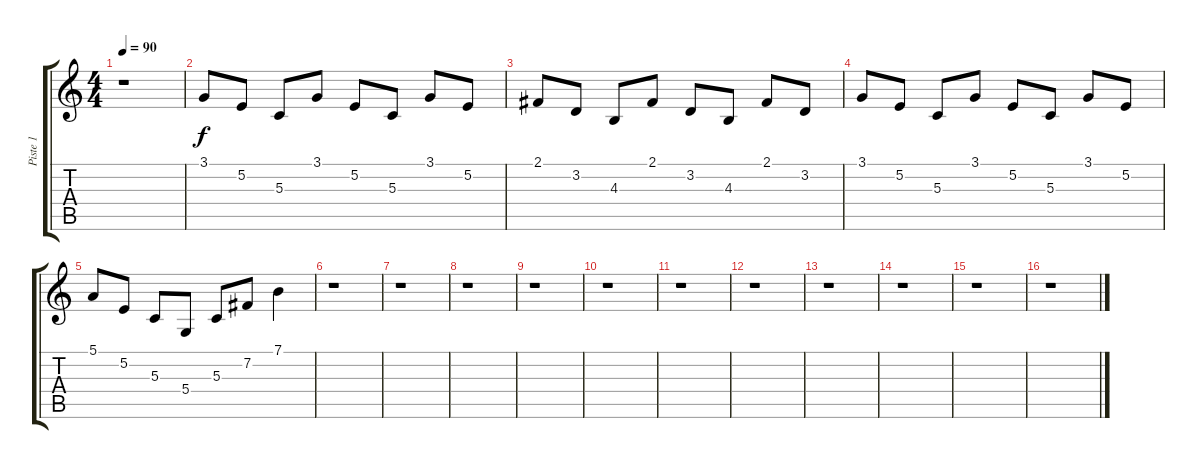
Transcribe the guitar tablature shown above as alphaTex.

\track ("Piste 1" "Piste 1") {instrument acousticgrandpiano}
\staff {score tabs}
\tuning (E4 B3 G3 D3 A2 E2) {hide}
\ts (4 4)
\tempo 90
\clef g2
\ks c
r.1{dy f} |
3.1.8 5.2.8 5.3.8 3.1.8 5.2.8 5.3.8 3.1.8 5.2.8 |
2.1.8 3.2.8 4.3.8 2.1.8 3.2.8 4.3.8 2.1.8 3.2.8 |
3.1.8 5.2.8 5.3.8 3.1.8 5.2.8 5.3.8 3.1.8 5.2.8 |
5.1.8 5.2.8 5.3.8 5.4.8 5.3.8 7.2.8 7.1.4 |
r.1 |
r.1 |
r.1 |
r.1 |
r.1 |
r.1 |
r.1 |
r.1 |
r.1 |
r.1 |
r.1
